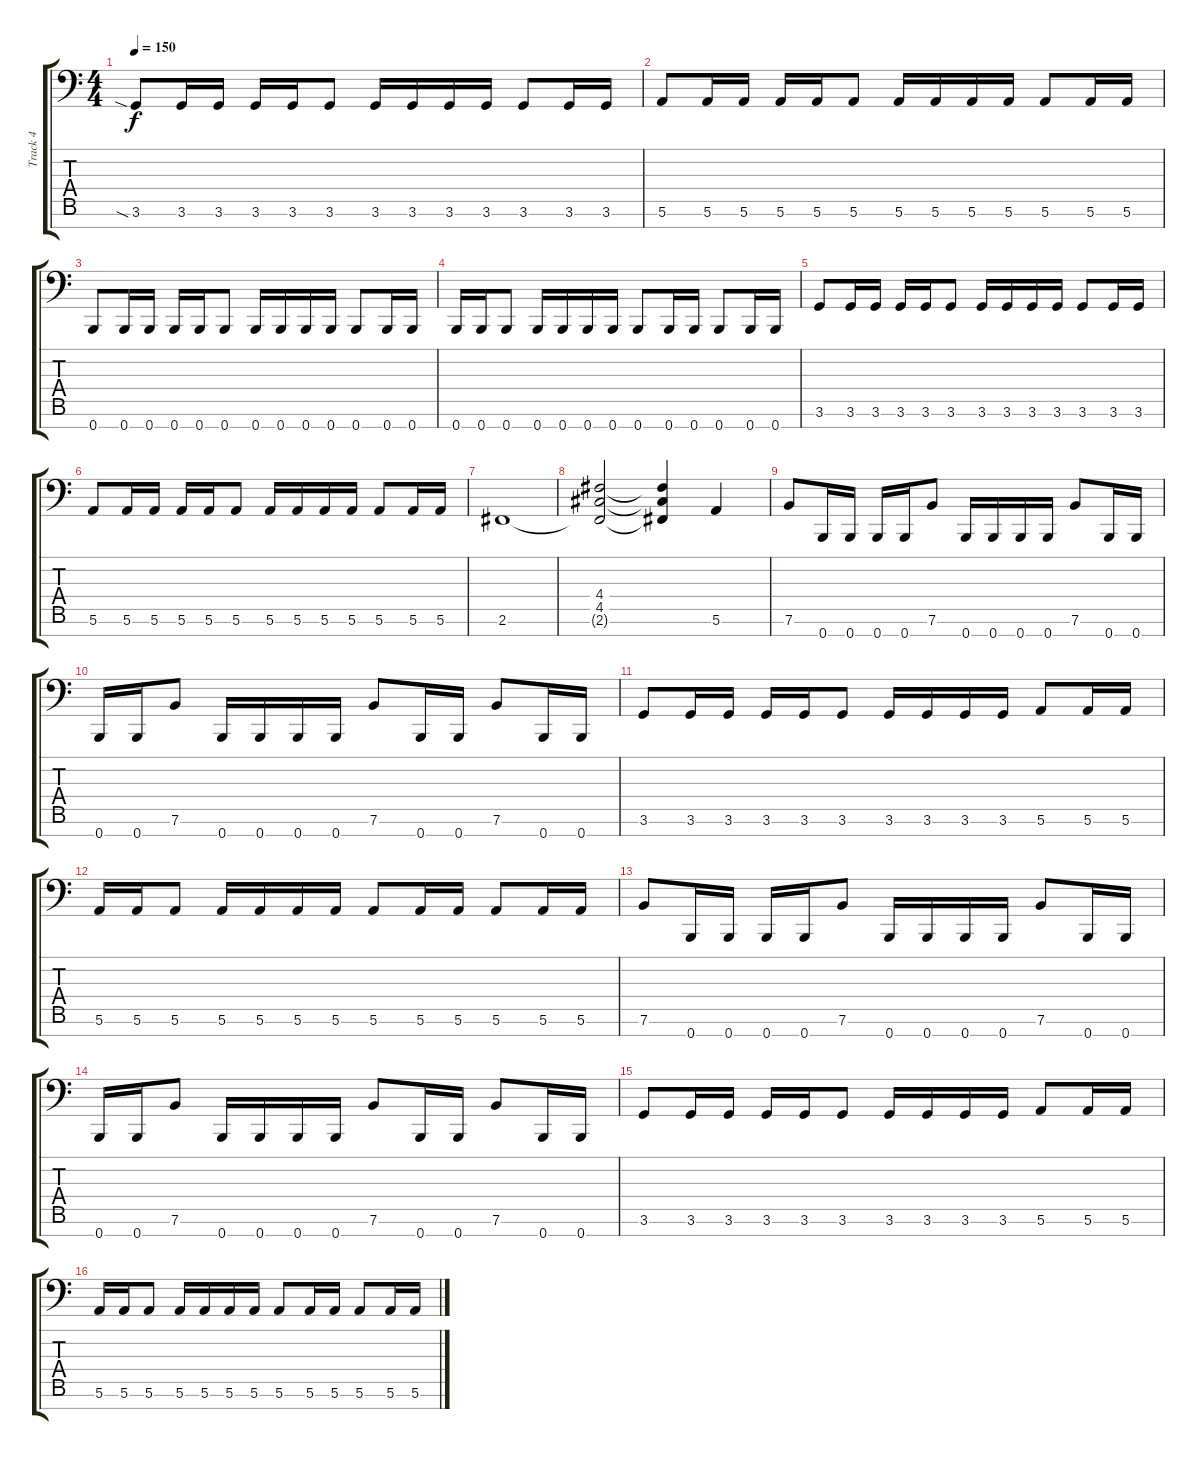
\track ("Track 4" "Track 4") {instrument electricbassfinger}
\staff {score tabs}
\tuning (E3 B2 G2 D2 A1 E1 B0) {hide}
\ts (4 4)
\tempo 150
\clef f4
\ks c
3.6{sia}.8{dy f} 3.6.16 3.6.16 3.6.16 3.6.16 3.6.8 3.6.16 3.6.16 3.6.16 3.6.16 3.6.8 3.6.16 3.6.16 |
5.6.8 5.6.16 5.6.16 5.6.16 5.6.16 5.6.8 5.6.16 5.6.16 5.6.16 5.6.16 5.6.8 5.6.16 5.6.16 |
0.7.8 0.7.16 0.7.16 0.7.16 0.7.16 0.7.8 0.7.16 0.7.16 0.7.16 0.7.16 0.7.8 0.7.16 0.7.16 |
0.7.16 0.7.16 0.7.8 0.7.16 0.7.16 0.7.16 0.7.16 0.7.8 0.7.16 0.7.16 0.7.8 0.7.16 0.7.16 |
3.6.8 3.6.16 3.6.16 3.6.16 3.6.16 3.6.8 3.6.16 3.6.16 3.6.16 3.6.16 3.6.8 3.6.16 3.6.16 |
5.6.8 5.6.16 5.6.16 5.6.16 5.6.16 5.6.8 5.6.16 5.6.16 5.6.16 5.6.16 5.6.8 5.6.16 5.6.16 |
2.6.1 |
(4.4 4.5 2.6{t}).2 (4.4{t} 4.5{t} 2.6{t}).4 5.6.4 |
7.6.8 0.7.16 0.7.16 0.7.16 0.7.16 7.6.8 0.7.16 0.7.16 0.7.16 0.7.16 7.6.8 0.7.16 0.7.16 |
0.7.16 0.7.16 7.6.8 0.7.16 0.7.16 0.7.16 0.7.16 7.6.8 0.7.16 0.7.16 7.6.8 0.7.16 0.7.16 |
3.6.8 3.6.16 3.6.16 3.6.16 3.6.16 3.6.8 3.6.16 3.6.16 3.6.16 3.6.16 5.6.8 5.6.16 5.6.16 |
5.6.16 5.6.16 5.6.8 5.6.16 5.6.16 5.6.16 5.6.16 5.6.8 5.6.16 5.6.16 5.6.8 5.6.16 5.6.16 |
7.6.8 0.7.16 0.7.16 0.7.16 0.7.16 7.6.8 0.7.16 0.7.16 0.7.16 0.7.16 7.6.8 0.7.16 0.7.16 |
0.7.16 0.7.16 7.6.8 0.7.16 0.7.16 0.7.16 0.7.16 7.6.8 0.7.16 0.7.16 7.6.8 0.7.16 0.7.16 |
3.6.8 3.6.16 3.6.16 3.6.16 3.6.16 3.6.8 3.6.16 3.6.16 3.6.16 3.6.16 5.6.8 5.6.16 5.6.16 |
5.6.16 5.6.16 5.6.8 5.6.16 5.6.16 5.6.16 5.6.16 5.6.8 5.6.16 5.6.16 5.6.8 5.6.16 5.6.16
